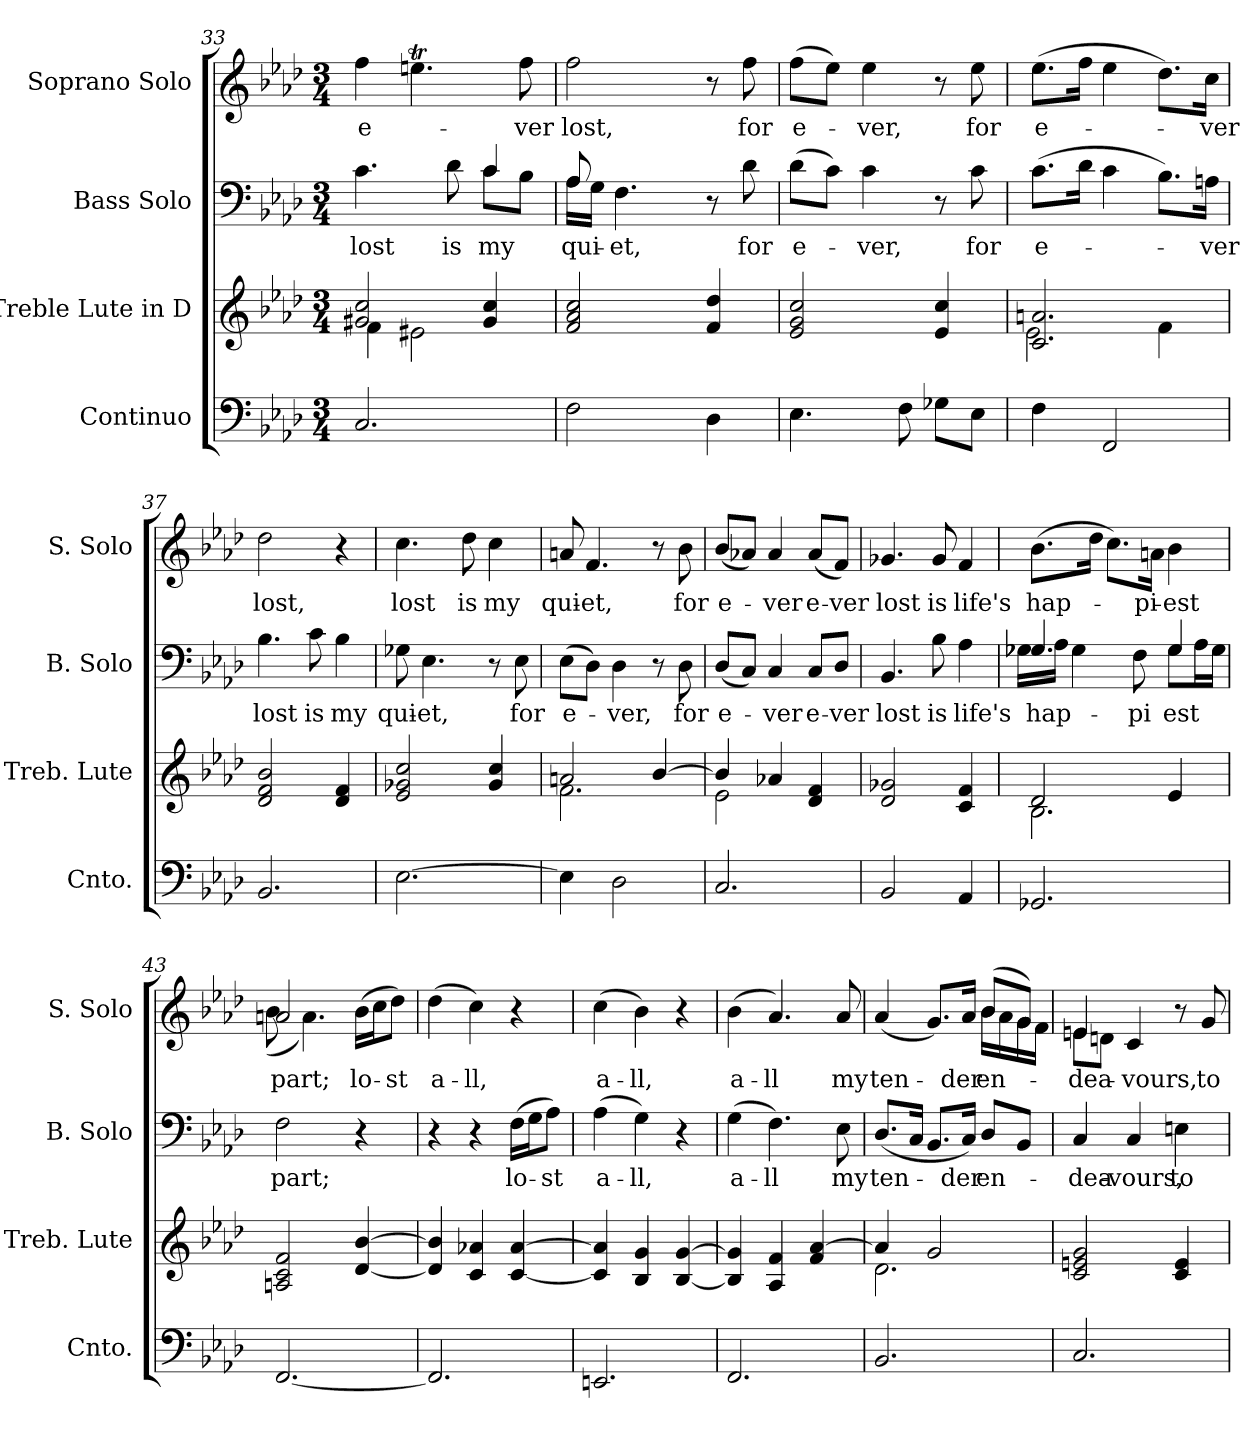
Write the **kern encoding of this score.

**kern	**kern	**kern	**text	**kern	**text
*part4	*part3	*part2	*part2	*part1	*part1
*staff4	*staff3	*staff2	*staff2	*staff1	*staff1
*I"Continuo	*I"Treble Lute in D	*I"Bass Solo	*	*I"Soprano Solo	*
*I'Cnto.	*I'Treb. Lute	*I'B. Solo	*	*I'S. Solo	*
*clefF4	*clefG2	*clefF4	*	*clefG2	*
*k[b-e-a-d-]	*k[b-e-a-d-]	*k[b-e-a-d-]	*	*k[b-e-a-d-]	*
*f:	*f:	*f:	*	*f:	*
*M3/4	*M3/4	*M3/4	*	*M3/4	*
=33	=33	=33	=33	=33	=33
*	*^	*	*	*	*
!	!	!	!	!LO:LY:b	!	!LO:LY:b
*	*	*	*^	*	*	*
2.C/	2g#X/ 2cc/	4f\	4.c\	2ryy	lost	4ff\	e-
.	.	2e#X\	.	.	.	4.eent\	.
!	!	!	!	!	!LO:LY:b	!	!
.	.	.	8d-\	.	is	.	.
!	!	!	!	!	!LO:LY:b	!	!
.	4g#/ 4cc/	.	4c/	8c!\L	my	.	.
!	!	!	!	!	!	!	!LO:LY:b
.	.	.	.	8B-!\J	.	8ff\	-ver
*	*v	*v	*	*	*	*	*
=34	=34	=34	=34	=34	=34	=34
!	!	!	!	!LO:LY:b	!	!LO:LY:b
2F\	2f/ 2a-/ 2cc/	8A-/	16A-!\LL	qui-	2ff\	lost,
.	.	.	16G!\JJ	.	.	.
!	!	!	!	!LO:LY:b	!	!
.	.	4.F\	8ryy	-et,	.	.
.	.	.	4ryy	.	.	.
4D-\	4f/ 4dd-/	8r	4ryy	.	8r	.
!	!	!	!	!LO:LY:b	!	!LO:LY:b
.	.	8d-\	.	for	8ff\	for
*	*	*v	*v	*	*	*
!!LO:LB:g=z
=35	=35	=35	=35	=35	=35
!	!	!	!LO:LY:b	!	!LO:LY:b
4.E-\	2e-/ 2g/ 2cc/	(>8d-\L	e-	(>8ff\L	e-
.	.	8c\J)	.	8ee-\J)	.
!	!	!	!LO:LY:b	!	!LO:LY:b
.	.	4c\	-ver,	4ee-\	-ver,
8F\	.	.	.	.	.
8G-X\L	4e-/ 4cc/	8r	.	8r	.
!	!	!	!LO:LY:b	!	!LO:LY:b
8E-\J	.	8c\	for	8ee-\	for
!!LO:PB:g=z
=36	=36	=36	=36	=36	=36
*	*^	*	*	*	*
!	!	!	!	!LO:LY:b	!	!LO:LY:b
4F\	2.c/ 2.an/	2e-\	(>8.c\L	e-	(>8.ee-\L	e-
.	.	.	16d-\Jk	.	16ff\Jk	.
2FF/	.	.	4c\	.	4ee-\	.
.	.	4f\	8.B-\L)	.	8.dd-\L)	.
!	!	!	!	!LO:LY:b	!	!LO:LY:b
.	.	.	16An\Jk	-ver	16cc\Jk	-ver
*	*v	*v	*	*	*	*
=37	=37	=37	=37	=37	=37
!	!	!	!LO:LY:b	!	!LO:LY:b
2.BB-/	2d-/ 2f/ 2b-/	4.B-\	lost	2dd-\	lost,
!	!	!	!LO:LY:b	!	!
.	.	8c\	is	.	.
!	!	!	!LO:LY:b	!	!
.	4d-/ 4f/	4B-\	my	4r	.
=38	=38	=38	=38	=38	=38
!	!	!	!LO:LY:b	!	!LO:LY:b
[2.E-\	2e-/ 2g-X/ 2cc/	8G-X\	qui-	4.cc\	lost
!	!	!	!LO:LY:b	!	!
.	.	4.E-\	-et,	.	.
!	!	!	!	!	!LO:LY:b
.	.	.	.	8dd-\	is
!	!	!	!	!	!LO:LY:b
.	4g-/ 4cc/	8r	.	4cc\	my
!	!	!	!LO:LY:b	!	!
.	.	8E-\	for	.	.
=39	=39	=39	=39	=39	=39
*	*^	*	*	*	*
!	!	!	!	!LO:LY:b	!	!LO:LY:b
4E-\]	2an/	2.f\	(>8E-\L	e-	8an/	qui-
!	!	!	!	!	!	!LO:LY:b
.	.	.	8D-\J)	.	4.f/	-et,
!	!	!	!	!LO:LY:b	!	!
2D-\	.	.	4D-\	-ver,	.	.
.	[4b-/	.	8r	.	8r	.
!	!	!	!	!LO:LY:b	!	!LO:LY:b
.	.	.	8D-\	for	8b-\	for
=40	=40	=40	=40	=40	=40	=40
!	!	!	!	!LO:LY:b	!	!LO:LY:b
2.C/	4b-/]	2e-\	(<8D-/L	e-	(<8b-/L	e-
.	.	.	8C/J)	.	8a-X/J)	.
!	!	!	!	!LO:LY:b	!	!LO:LY:b
.	4a-X/	.	4C/	-ver	4a-/	-ver
!	!	!	!	!LO:LY:b	!	!LO:LY:b
.	4d-/ 4f/	4ryy	8C/L	e-	(<8a-/L	e-
!	!	!	!	!LO:LY:b	!	!LO:LY:b
.	.	.	8D-/J	-ver	8f/J)	-ver
*	*v	*v	*	*	*	*
!!LO:LB:g=z
=41	=41	=41	=41	=41	=41
!	!	!	!LO:LY:b	!	!LO:LY:b
2BB-/	2d-/ 2g-X/	4.BB-/	lost	4.g-X/	lost
!	!	!	!LO:LY:b	!	!LO:LY:b
.	.	8B-\	is	8g-/	is
!	!	!	!LO:LY:b	!	!LO:LY:b
4AA-/	4c/ 4f/	4A-\	life's	4f/	life's
=42	=42	=42	=42	=42	=42
*	*^	*	*	*	*
!	!	!	!	!LO:LY:b	!	!LO:LY:b
*	*	*	*^	*	*	*
2.GG-X/	2d-/	2.B-\	4.G-X/	16G-!\LL	hap-	(>8.b-\L	hap-
.	.	.	.	16A-!\JJ	.	.	.
.	.	.	.	4G-!\	.	.	.
.	.	.	.	.	.	16dd-\Jk	.
.	.	.	.	.	.	8.cc\L)	.
!	!	!	!	!	!LO:LY:b	!	!
.	.	.	8F\	8ryy	-pi	.	.
!	!	!	!	!	!	!	!LO:LY:b
.	.	.	.	.	.	16an\Jk	-pi-
!	!	!	!	!	!LO:LY:b	!	!LO:LY:b
.	4e-/	.	4G-/	8G-!\L	est	4b-\	-est
.	.	.	.	16A-!\L	.	.	.
.	.	.	.	16G-!\JJ	.	.	.
*	*v	*v	*	*	*	*	*
=43	=43	=43	=43	=43	=43	=43
!	!	!	!	!LO:LY:b	!	!LO:LY:b
*	*	*v	*v	*	*^	*
[2.FF/	2An/ 2c/ 2f/	2F\	part;	2an/	(<8b-!\	part;
.	.	.	.	.	4.a!\)	.
!	!	!	!	!	!	!LO:LY:b
.	[4d-/ [4b-/	4r	.	(>16b-\LL	4ryy	lo-
.	.	.	.	16cc\J	.	.
!	!	!	!	!	!	!LO:LY:b
.	.	.	.	8dd-\J)	.	-st
*	*	*	*	*v	*v	*
=44	=44	=44	=44	=44	=44
!	!	!	!	!	!LO:LY:b
2.FF/]	4d-/] 4b-/]	4r	.	(>4dd-\	a-
!	!	!	!	!	!LO:LY:b
.	4c/ 4a-X/	4r	.	4cc\)	-ll,
!	!	!	!LO:LY:b	!	!
.	[4c/ [4a-/	(>16F\LL	lo-	4r	.
.	.	16G\J	.	.	.
!	!	!	!LO:LY:b	!	!
.	.	8A-\J)	-st	.	.
!!LO:PB:g=z
=45	=45	=45	=45	=45	=45
!	!	!	!LO:LY:b	!	!LO:LY:b
2.EEn/	4c/] 4a-/]	(>4A-\	a-	(>4cc\	a-
!	!	!	!LO:LY:b	!	!LO:LY:b
.	4B-/ 4g/	4G\)	-ll,	4b-\)	-ll,
.	[4B-/ [4g/	4r	.	4r	.
!!LO:PB:g=z
=46	=46	=46	=46	=46	=46
!	!	!	!LO:LY:b	!	!LO:LY:b
2.FF/	4B-/] 4g/]	(>4G\	a-	(>4b-\	a-
!	!	!	!LO:LY:b	!	!LO:LY:b
.	4A-/ 4f/	4.F\)	-ll	4.a-/)	-ll
.	4f/ [4a-/	.	.	.	.
!	!	!	!LO:LY:b	!	!LO:LY:b
.	.	8E-\	my	8a-/	my
=47	=47	=47	=47	=47	=47
*	*^	*	*	*	*
!	!	!	!	!LO:LY:b	!	!LO:LY:b
*	*	*	*	*	*^	*
2.BB-/	4a-/]	2.d-\	(<8.D-/L	ten-	(<4a-/	2ryy	ten-
.	.	.	16C/Jk	.	.	.	.
.	2g/	.	8.BB-/L	.	8.g/L)	.	.
!	!	!	!	!LO:LY:b	!	!	!LO:LY:b
.	.	.	16C/Jk)	-der	16a-/Jk	.	-der
!	!	!	!	!LO:LY:b	!	!	!LO:LY:b
.	.	.	8D-/L	en-	(>8b-/L	16b-!\LL	en-
.	.	.	.	.	.	16a-!\	.
.	.	.	8BB-/J	.	8g/J)	16g!\	.
.	.	.	.	.	.	16f!\JJ	.
*	*v	*v	*	*	*	*	*
=48	=48	=48	=48	=48	=48	=48
!	!	!	!LO:LY:b	!	!	!LO:LY:b
2.C/	2c/ 2en/ 2g/	4C/	-dea-	4en/	8e!\L	-dea-
.	.	.	.	.	8dn!\J	.
!	!	!	!LO:LY:b	!	!	!LO:LY:b
.	.	4C/	-vours,	4c/	4ryy	-vours,
!	!	!	!LO:LY:b	!	!	!
.	4c/ 4e/	4En\	to	8r	4ryy	.
!	!	!	!	!	!	!LO:LY:b
.	.	.	.	8g/	.	to
*	*	*	*	*v	*v	*
=	=	=	=	=	=
*-	*-	*-	*-	*-	*-
